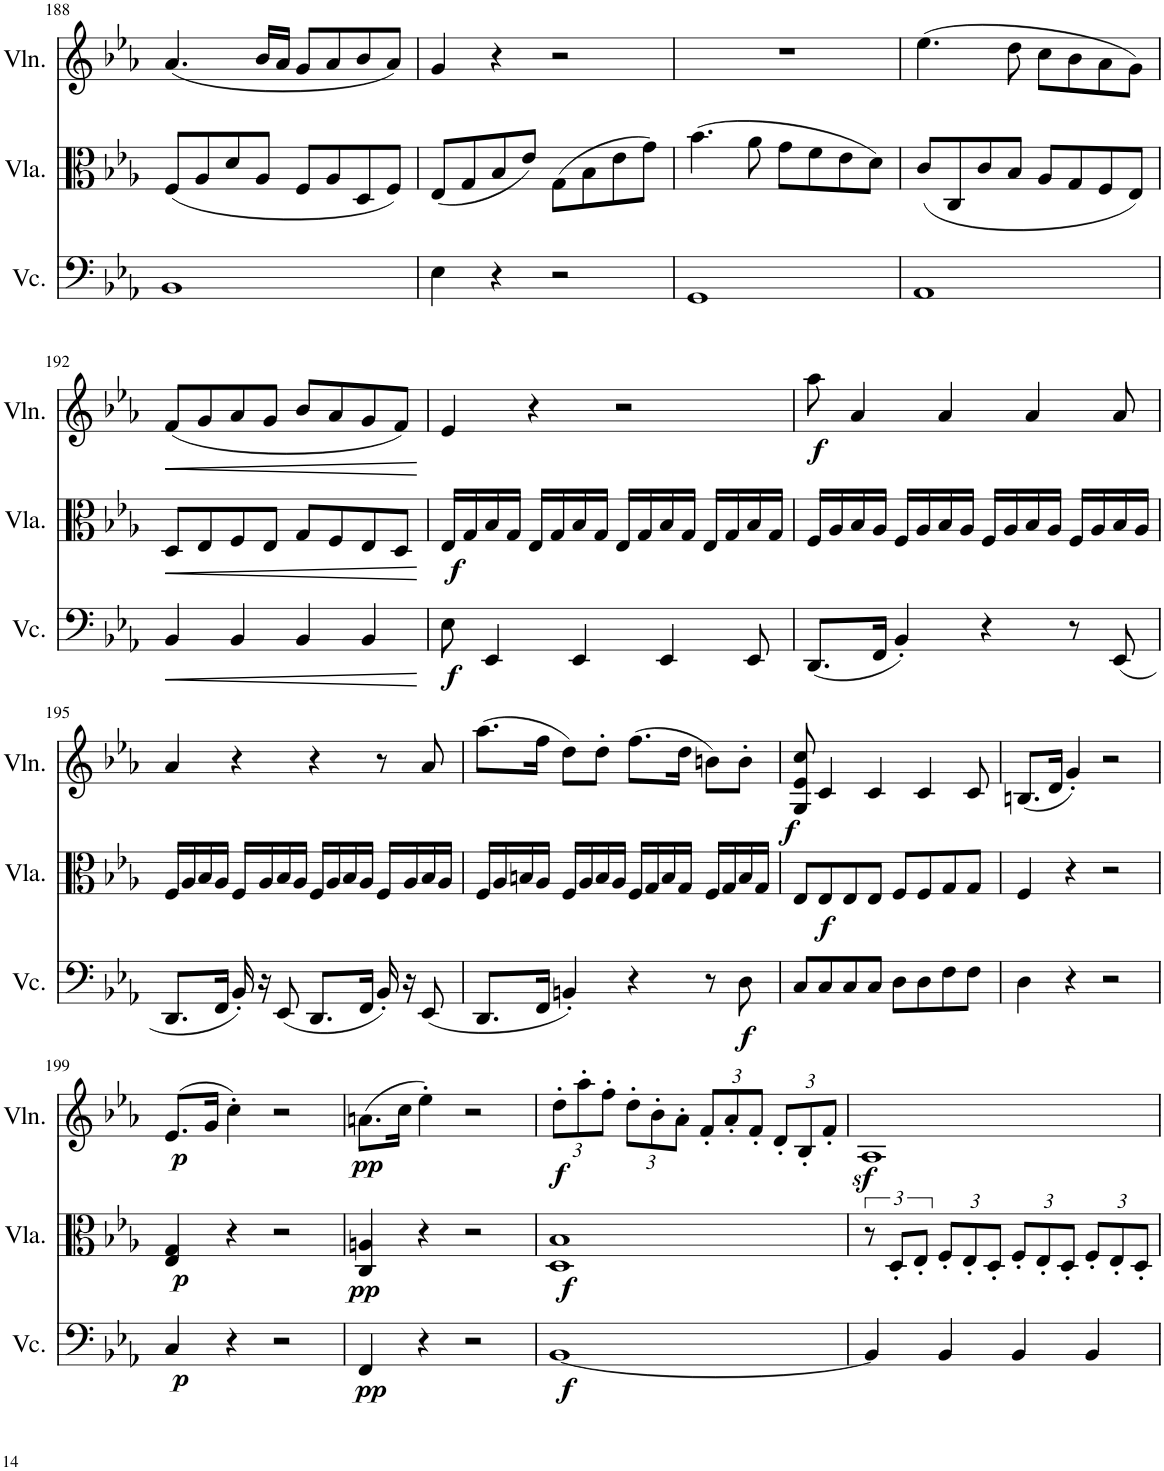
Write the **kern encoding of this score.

**kern	**dynam	**kern	**dynam	**kern	**dynam
*part3	*part3	*part2	*part2	*part1	*part1
*staff3	*staff3	*staff2	*staff2	*staff1	*staff1
*I"Violoncello	*	*I"Viola	*	*I"Violin	*
*I'Vc.	*	*I'Vla.	*	*I'Vln.	*
!!LO:PB:g=z
*clefF4	*	*clefC3	*	*clefG2	*
*k[b-e-a-]	*	*k[b-e-a-]	*	*k[b-e-a-]	*
*M4/4	*	*M4/4	*	*M4/4	*
*met(c)	*	*met(c)	*	*met(c)	*
=188	=188	=188	=188	=188	=188
1BB-	.	(8F/L	.	(4.a-/	.
.	.	8A-/	.	.	.
.	.	8d/	.	.	.
.	.	8A-/J	.	16b-/LL	.
.	.	.	.	16a-/JJ	.
.	.	8F/L	.	8g/L	.
.	.	8A-/	.	8a-/	.
.	.	8D/	.	8b-/	.
.	.	8F/J)	.	8a-/J)	.
=189	=189	=189	=189	=189	=189
4E-\	.	(8E-/L	.	4g/	.
.	.	8G/	.	.	.
4r	.	8B-/	.	4r	.
.	.	8e-/J)	.	.	.
2r	.	(8G\L	.	2r	.
.	.	8B-\	.	.	.
.	.	8e-\	.	.	.
.	.	8g\J)	.	.	.
=190	=190	=190	=190	=190	=190
1GG	.	(4.b-\	.	1r	.
.	.	8a-\	.	.	.
.	.	8g\L	.	.	.
.	.	8f\	.	.	.
.	.	8e-\	.	.	.
.	.	8d\J)	.	.	.
=191	=191	=191	=191	=191	=191
1AA-	.	(8c/L	.	(4.ee-\	.
.	.	8C/	.	.	.
.	.	8c/	.	.	.
.	.	8B-/J	.	8dd\	.
.	.	8A-/L	.	8cc\L	.
.	.	8G/	.	8b-\	.
.	.	8F/	.	8a-\	.
.	.	8E-/J)	.	8g\J)	.
!!LO:LB:g=z
=192	=192	=192	=192	=192	=192
!	!LO:HP:b	!	!LO:HP:b	!	!LO:HP:b
4BB-/	<	8D/L	<	(8f/L	<
.	.	8E-/	.	8g/	.
4BB-/	.	8F/	.	8a-/	.
.	.	8E-/J	.	8g/J	.
4BB-/	.	8G/L	.	8b-/L	.
.	.	8F/	.	8a-/	.
4BB-/	.	8E-/	.	8g/	.
.	.	8D/J	.	8f/J)	.
.	[	.	[	.	[
=193	=193	=193	=193	=193	=193
!	!LO:DY:b	!	!LO:DY:b	!	!
8E-\	f	16E-/LL	f	4e-/	.
.	.	16G/	.	.	.
4EE-/	.	16B-/	.	.	.
.	.	16G/JJ	.	.	.
.	.	16E-/LL	.	4r	.
.	.	16G/	.	.	.
4EE-/	.	16B-/	.	.	.
.	.	16G/JJ	.	.	.
.	.	16E-/LL	.	2r	.
.	.	16G/	.	.	.
4EE-/	.	16B-/	.	.	.
.	.	16G/JJ	.	.	.
.	.	16E-/LL	.	.	.
.	.	16G/	.	.	.
8EE-/	.	16B-/	.	.	.
.	.	16G/JJ	.	.	.
=194	=194	=194	=194	=194	=194
!	!	!	!	!	!LO:DY:b
(8.DD/L	.	16F/LL	.	8aa-\	f
.	.	16A-/	.	.	.
.	.	16B-/	.	4a-/	.
16FF/Jk	.	16A-/JJ	.	.	.
4BB-'/)	.	16F/LL	.	.	.
.	.	16A-/	.	.	.
.	.	16B-/	.	4a-/	.
.	.	16A-/JJ	.	.	.
4r	.	16F/LL	.	.	.
.	.	16A-/	.	.	.
.	.	16B-/	.	4a-/	.
.	.	16A-/JJ	.	.	.
8r	.	16F/LL	.	.	.
.	.	16A-/	.	.	.
(8EE-/	.	16B-/	.	8a-/	.
.	.	16A-/JJ	.	.	.
!!LO:LB:g=z
=195	=195	=195	=195	=195	=195
8.DD/L	.	16F/LL	.	4a-/	.
.	.	16A-/	.	.	.
.	.	16B-/	.	.	.
16FF/Jk	.	16A-/JJ	.	.	.
16BB-'/)	.	16F/LL	.	4r	.
16r	.	16A-/	.	.	.
(8EE-/	.	16B-/	.	.	.
.	.	16A-/JJ	.	.	.
8.DD/L	.	16F/LL	.	4r	.
.	.	16A-/	.	.	.
.	.	16B-/	.	.	.
16FF/Jk	.	16A-/JJ	.	.	.
16BB-'/)	.	16F/LL	.	8r	.
16r	.	16A-/	.	.	.
(8EE-/	.	16B-/	.	8a-/	.
.	.	16A-/JJ	.	.	.
=196	=196	=196	=196	=196	=196
8.DD/L	.	16F/LL	.	(8.aa-\L	.
.	.	16A-/	.	.	.
.	.	16Bn/	.	.	.
16FF/Jk	.	16A-/JJ	.	16ff\Jk	.
4BBn'/)	.	16F/LL	.	8dd\L)	.
.	.	16A-/	.	.	.
.	.	16B/	.	8dd'\J	.
.	.	16A-/JJ	.	.	.
4r	.	16F/LL	.	(8.ff\L	.
.	.	16G/	.	.	.
.	.	16B/	.	.	.
.	.	16G/JJ	.	16dd\Jk	.
8r	.	16F/LL	.	8bn\L)	.
.	.	16G/	.	.	.
!	!LO:DY:b	!	!	!	!
8D\	f	16B/	.	8b'\J	.
.	.	16G/JJ	.	.	.
=197	=197	=197	=197	=197	=197
!	!	!	!	!	!LO:DY:b
8C/L	.	8E-/L	.	8G/ 8e-/ 8cc/	f
!	!	!	!LO:DY:b	!	!
8C/	.	8E-/	f	4c/	.
8C/	.	8E-/	.	.	.
8C/J	.	8E-/J	.	4c/	.
8D\L	.	8F/L	.	.	.
8D\	.	8F/	.	4c/	.
8F\	.	8G/	.	.	.
8F\J	.	8G/J	.	8c/	.
=198	=198	=198	=198	=198	=198
4D\	.	4F/	.	(8.Bn/L	.
.	.	.	.	16d/Jk	.
4r	.	4r	.	4g'/)	.
2r	.	2r	.	2r	.
!!LO:LB:g=z
=199	=199	=199	=199	=199	=199
!	!LO:DY:b	!	!LO:DY:b	!	!LO:DY:b
4C/	p	4E-/ 4G/	p	(8.e-/L	p
.	.	.	.	16g/Jk	.
4r	.	4r	.	4cc'\)	.
2r	.	2r	.	2r	.
=200	=200	=200	=200	=200	=200
!	!LO:DY:b	!	!LO:DY:b	!	!LO:DY:b
4FF/	pp	4C/ 4An/	pp	(8.an\L	pp
.	.	.	.	16cc\Jk	.
4r	.	4r	.	4ee-'\)	.
2r	.	2r	.	2r	.
=201	=201	=201	=201	=201	=201
*	*	*	*	*Xbrackettup	*
!	!LO:DY:b	!	!LO:DY:b	!	!LO:DY:b
[1BB-	f	1D 1B-	f	12dd'\L	f
.	.	.	.	12aa-'\	.
.	.	.	.	12ff'\J	.
.	.	.	.	12dd'\L	.
.	.	.	.	12b-'\	.
.	.	.	.	12a-'\J	.
.	.	.	.	12f'/L	.
.	.	.	.	12a-'/	.
.	.	.	.	12f'/J	.
.	.	.	.	12d'/L	.
.	.	.	.	12B-'/	.
.	.	.	.	12f'/J	.
=202	=202	=202	=202	=202	=202
4BB-/]	.	12r	.	1A-z<	.
.	.	12D'/L	.	.	.
.	.	12E-'/J	.	.	.
*	*	*Xbrackettup	*	*	*
4BB-/	.	12F'/L	.	.	.
.	.	12E-'/	.	.	.
.	.	12D'/J	.	.	.
4BB-/	.	12F'/L	.	.	.
.	.	12E-'/	.	.	.
.	.	12D'/J	.	.	.
4BB-/	.	12F'/L	.	.	.
.	.	12E-'/	.	.	.
.	.	12D'/J	.	.	.
=	=	=	=	=	=
*-	*-	*-	*-	*-	*-
